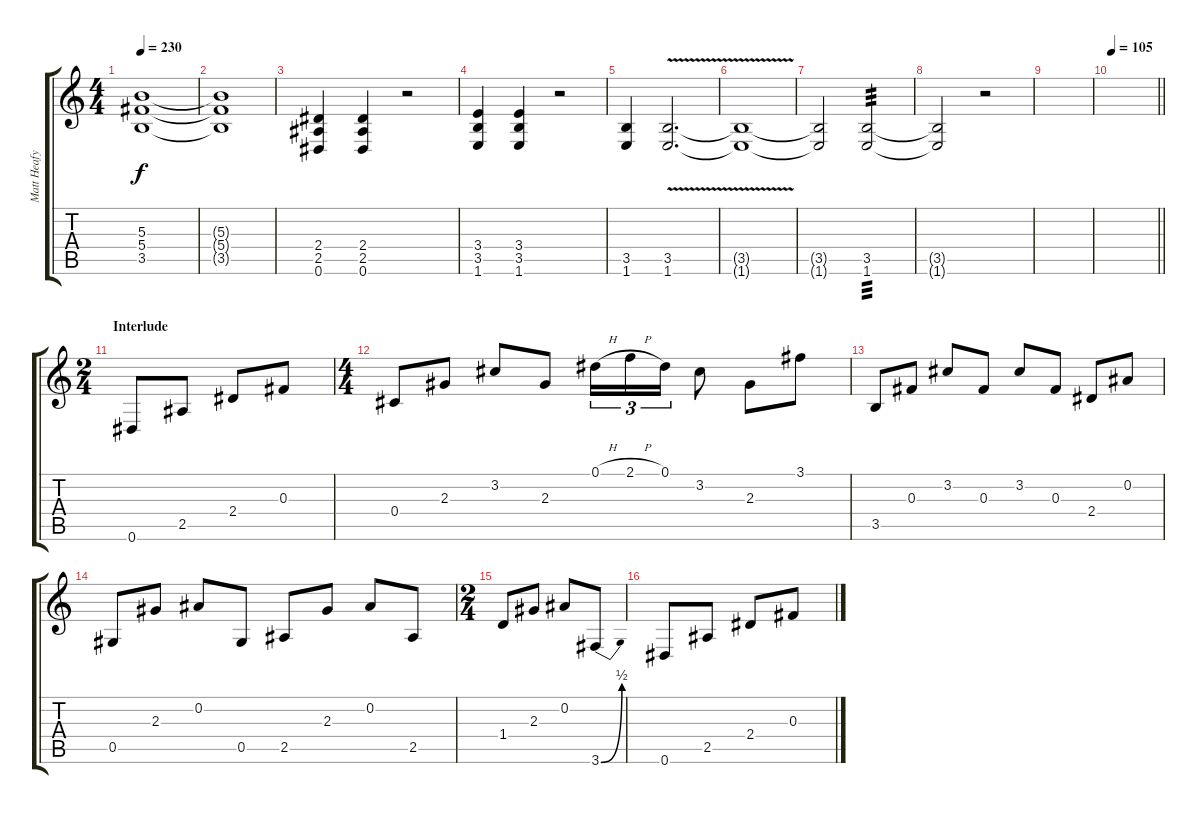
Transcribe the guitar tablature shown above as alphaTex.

\track ("Matt Heafy (Rhythm Guitar)" "Matt Heafy") {instrument overdrivenguitar}
\staff {score tabs}
\tuning (Eb4 Bb3 Gb3 Db3 Ab2 Eb2) {hide}
\ts (4 4)
\tempo 230
\clef g2
\ks c
(5.3 5.4 3.5).1{dy f} |
(5.3{t} 5.4{t} 3.5{t}).1 |
(2.4 2.5 0.6).4 (2.4 2.5 0.6).4 r.2 |
(3.4 3.5 1.6).4 (3.4 3.5 1.6).4 r.2 |
(3.5 1.6).4 (3.5{v} 1.6{v}).2{d} |
(3.5{t} 1.6{t}).1 |
(3.5{t} 1.6{t}).2 (3.5 1.6).2{tp 3} |
(3.5{t} 1.6{t}).2 r.2 |
|
\tempo 105
\barLineRight lightlight
|
\ts (2 4)
\section ("" "Interlude")
0.6.8{instrument electricguitarclean} 2.5.8 2.4.8 0.3.8 |
\ts (4 4)
0.4.8 2.3.8 3.2.8 2.3.8 0.1{h}.16{tu (3 2)} 2.1{h}.16{tu (3 2)} 0.1.16{tu (3 2)} 3.2.8 2.3.8 3.1.8 |
3.5.8 0.3.8 3.2.8 0.3.8 3.2.8 0.3.8 2.4.8 0.2.8 |
0.5.8 2.3.8 0.2.8 0.5.8 2.5.8 2.3.8 0.2.8 2.5.8 |
\ts (2 4)
1.4.8 2.3.8 0.2.8 3.6{be (bend 0 0 60 2)}.8 |
0.6.8 2.5.8 2.4.8 0.3.8
